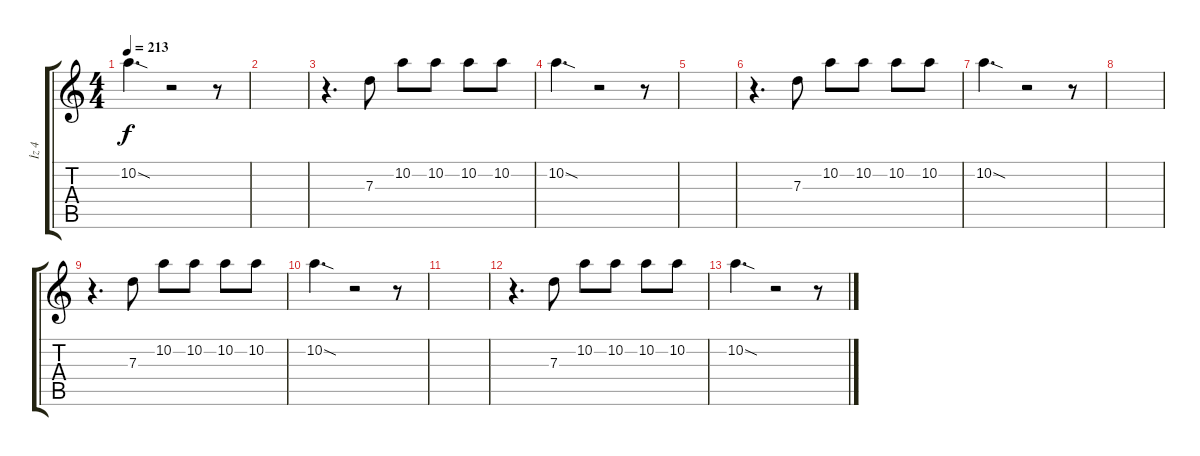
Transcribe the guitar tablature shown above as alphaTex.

\track ("İz 4" "İz 4") {instrument distortionguitar}
\staff {score tabs}
\tuning (E4 B3 G3 D3 A2 E2) {hide}
\ts (4 4)
\tempo 213
\clef g2
\ks c
10.2{sod}.4{d dy f} r.2 r.8 |
|
r.4{d} 7.3.8 10.2.8 10.2.8 10.2.8 10.2.8 |
10.2{sod}.4{d} r.2 r.8 |
|
r.4{d} 7.3.8 10.2.8 10.2.8 10.2.8 10.2.8 |
10.2{sod}.4{d} r.2 r.8 |
|
r.4{d} 7.3.8 10.2.8 10.2.8 10.2.8 10.2.8 |
10.2{sod}.4{d} r.2 r.8 |
|
r.4{d} 7.3.8 10.2.8 10.2.8 10.2.8 10.2.8 |
10.2{sod}.4{d} r.2 r.8
